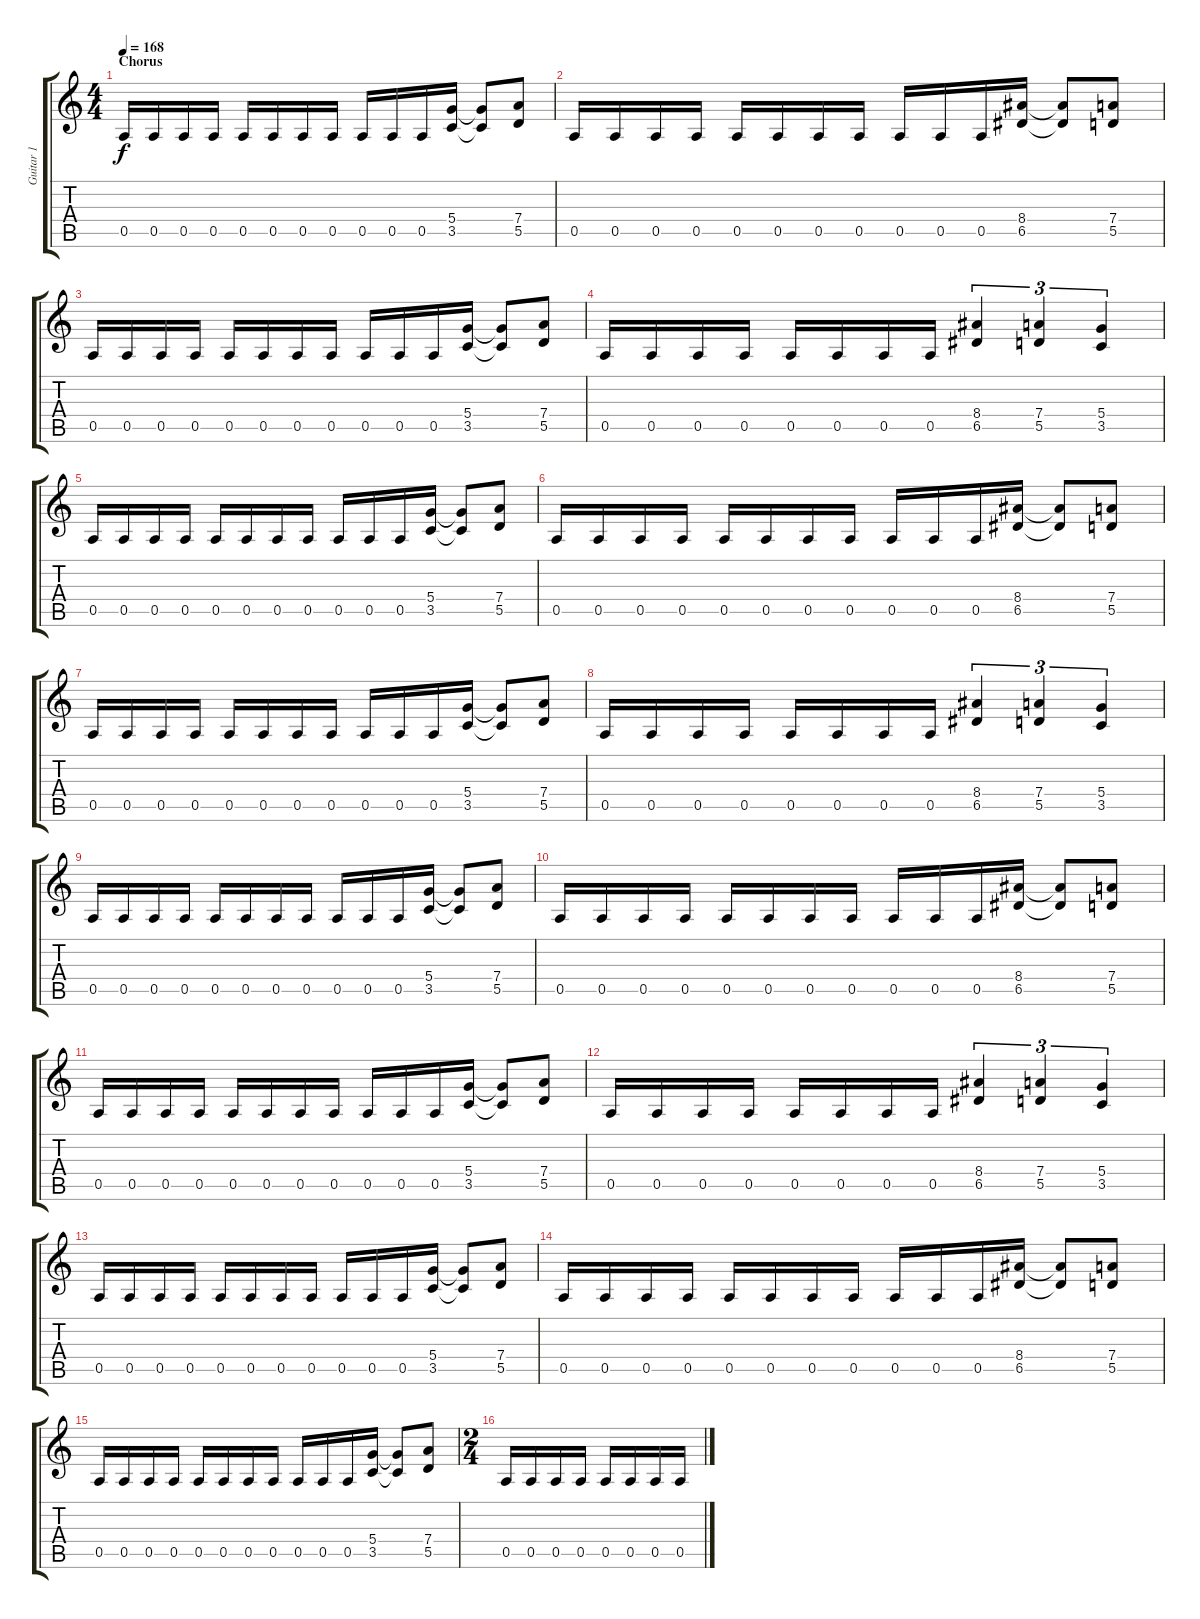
\track ("Guitar 1" "Guitar 1") {instrument distortionguitar}
\staff {score tabs}
\tuning (E4 B3 G3 D3 A2 E2) {hide}
\ts (4 4)
\section ("" "Chorus")
\tempo 168
\clef g2
\ks c
0.5.16{dy f} 0.5.16 0.5.16 0.5.16 0.5.16 0.5.16 0.5.16 0.5.16 0.5.16 0.5.16 0.5.16 (5.4 3.5).16 (5.4{t} 3.5{t}).8 (7.4 5.5).8 |
0.5.16 0.5.16 0.5.16 0.5.16 0.5.16 0.5.16 0.5.16 0.5.16 0.5.16 0.5.16 0.5.16 (8.4 6.5).16 (8.4{t} 6.5{t}).8 (7.4 5.5).8 |
0.5.16 0.5.16 0.5.16 0.5.16 0.5.16 0.5.16 0.5.16 0.5.16 0.5.16 0.5.16 0.5.16 (5.4 3.5).16 (5.4{t} 3.5{t}).8 (7.4 5.5).8 |
0.5.16 0.5.16 0.5.16 0.5.16 0.5.16 0.5.16 0.5.16 0.5.16 (8.4 6.5).4{tu (3 2)} (7.4 5.5).4{tu (3 2)} (5.4 3.5).4{tu (3 2)} |
0.5.16 0.5.16 0.5.16 0.5.16 0.5.16 0.5.16 0.5.16 0.5.16 0.5.16 0.5.16 0.5.16 (5.4 3.5).16 (5.4{t} 3.5{t}).8 (7.4 5.5).8 |
0.5.16 0.5.16 0.5.16 0.5.16 0.5.16 0.5.16 0.5.16 0.5.16 0.5.16 0.5.16 0.5.16 (8.4 6.5).16 (8.4{t} 6.5{t}).8 (7.4 5.5).8 |
0.5.16 0.5.16 0.5.16 0.5.16 0.5.16 0.5.16 0.5.16 0.5.16 0.5.16 0.5.16 0.5.16 (5.4 3.5).16 (5.4{t} 3.5{t}).8 (7.4 5.5).8 |
0.5.16 0.5.16 0.5.16 0.5.16 0.5.16 0.5.16 0.5.16 0.5.16 (8.4 6.5).4{tu (3 2)} (7.4 5.5).4{tu (3 2)} (5.4 3.5).4{tu (3 2)} |
0.5.16 0.5.16 0.5.16 0.5.16 0.5.16 0.5.16 0.5.16 0.5.16 0.5.16 0.5.16 0.5.16 (5.4 3.5).16 (5.4{t} 3.5{t}).8 (7.4 5.5).8 |
0.5.16 0.5.16 0.5.16 0.5.16 0.5.16 0.5.16 0.5.16 0.5.16 0.5.16 0.5.16 0.5.16 (8.4 6.5).16 (8.4{t} 6.5{t}).8 (7.4 5.5).8 |
0.5.16 0.5.16 0.5.16 0.5.16 0.5.16 0.5.16 0.5.16 0.5.16 0.5.16 0.5.16 0.5.16 (5.4 3.5).16 (5.4{t} 3.5{t}).8 (7.4 5.5).8 |
0.5.16 0.5.16 0.5.16 0.5.16 0.5.16 0.5.16 0.5.16 0.5.16 (8.4 6.5).4{tu (3 2)} (7.4 5.5).4{tu (3 2)} (5.4 3.5).4{tu (3 2)} |
0.5.16 0.5.16 0.5.16 0.5.16 0.5.16 0.5.16 0.5.16 0.5.16 0.5.16 0.5.16 0.5.16 (5.4 3.5).16 (5.4{t} 3.5{t}).8 (7.4 5.5).8 |
0.5.16 0.5.16 0.5.16 0.5.16 0.5.16 0.5.16 0.5.16 0.5.16 0.5.16 0.5.16 0.5.16 (8.4 6.5).16 (8.4{t} 6.5{t}).8 (7.4 5.5).8 |
0.5.16 0.5.16 0.5.16 0.5.16 0.5.16 0.5.16 0.5.16 0.5.16 0.5.16 0.5.16 0.5.16 (5.4 3.5).16 (5.4{t} 3.5{t}).8 (7.4 5.5).8 |
\ts (2 4)
0.5.16 0.5.16 0.5.16 0.5.16 0.5.16 0.5.16 0.5.16 0.5.16
